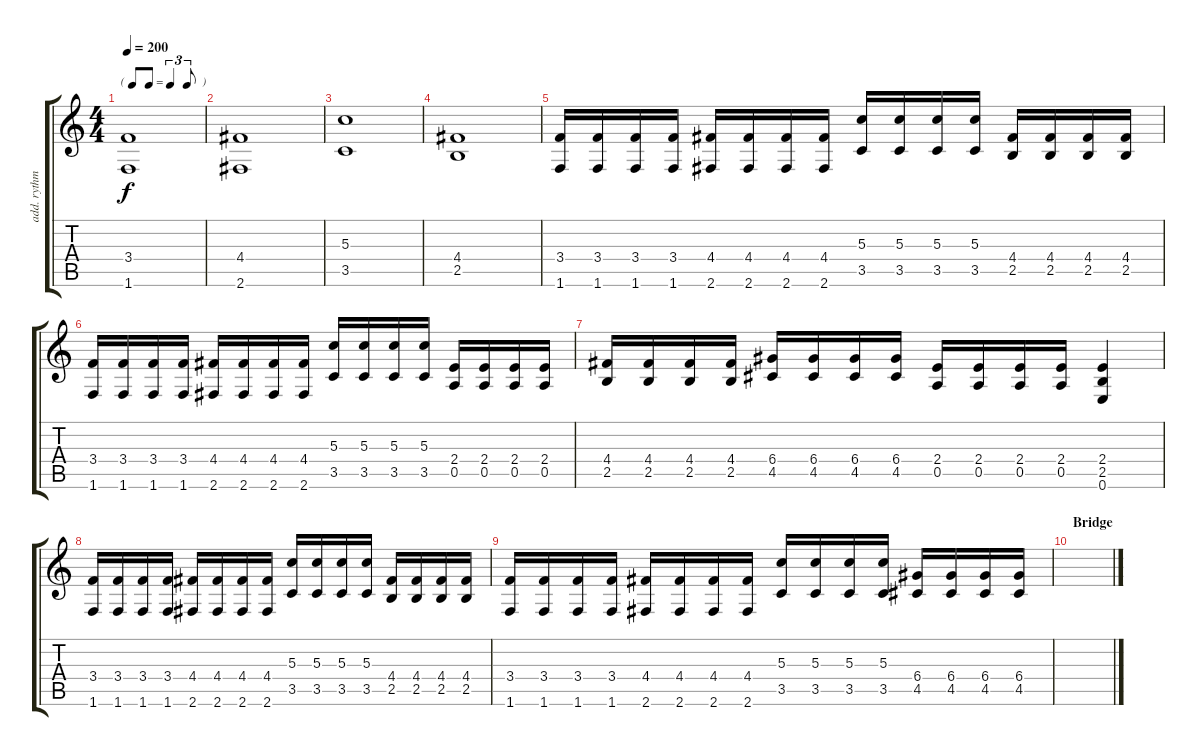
\track ("add. rythm guitar" "add. rythm") {instrument distortionguitar}
\staff {score tabs}
\tuning (E4 B3 G3 D3 A2 E2) {hide}
\ts (4 4)
\tf triplet8th
\tempo 200
\clef g2
\ks c
(3.4 1.6).1{dy f} |
(4.4 2.6).1 |
(5.3 3.5).1 |
(4.4 2.5).1 |
(3.4 1.6).16 (3.4 1.6).16 (3.4 1.6).16 (3.4 1.6).16 (4.4 2.6).16 (4.4 2.6).16 (4.4 2.6).16 (4.4 2.6).16 (5.3 3.5).16 (5.3 3.5).16 (5.3 3.5).16 (5.3 3.5).16 (4.4 2.5).16 (4.4 2.5).16 (4.4 2.5).16 (4.4 2.5).16 |
(3.4 1.6).16 (3.4 1.6).16 (3.4 1.6).16 (3.4 1.6).16 (4.4 2.6).16 (4.4 2.6).16 (4.4 2.6).16 (4.4 2.6).16 (5.3 3.5).16 (5.3 3.5).16 (5.3 3.5).16 (5.3 3.5).16 (2.4 0.5).16 (2.4 0.5).16 (2.4 0.5).16 (2.4 0.5).16 |
(4.4 2.5).16 (4.4 2.5).16 (4.4 2.5).16 (4.4 2.5).16 (6.4 4.5).16 (6.4 4.5).16 (6.4 4.5).16 (6.4 4.5).16 (2.4 0.5).16 (2.4 0.5).16 (2.4 0.5).16 (2.4 0.5).16 (2.4 2.5 0.6).4 |
(3.4 1.6).16 (3.4 1.6).16 (3.4 1.6).16 (3.4 1.6).16 (4.4 2.6).16 (4.4 2.6).16 (4.4 2.6).16 (4.4 2.6).16 (5.3 3.5).16 (5.3 3.5).16 (5.3 3.5).16 (5.3 3.5).16 (4.4 2.5).16 (4.4 2.5).16 (4.4 2.5).16 (4.4 2.5).16 |
(3.4 1.6).16 (3.4 1.6).16 (3.4 1.6).16 (3.4 1.6).16 (4.4 2.6).16 (4.4 2.6).16 (4.4 2.6).16 (4.4 2.6).16 (5.3 3.5).16 (5.3 3.5).16 (5.3 3.5).16 (5.3 3.5).16 (6.4 4.5).16 (6.4 4.5).16 (6.4 4.5).16 (6.4 4.5).16 |
\section ("" "Bridge")
